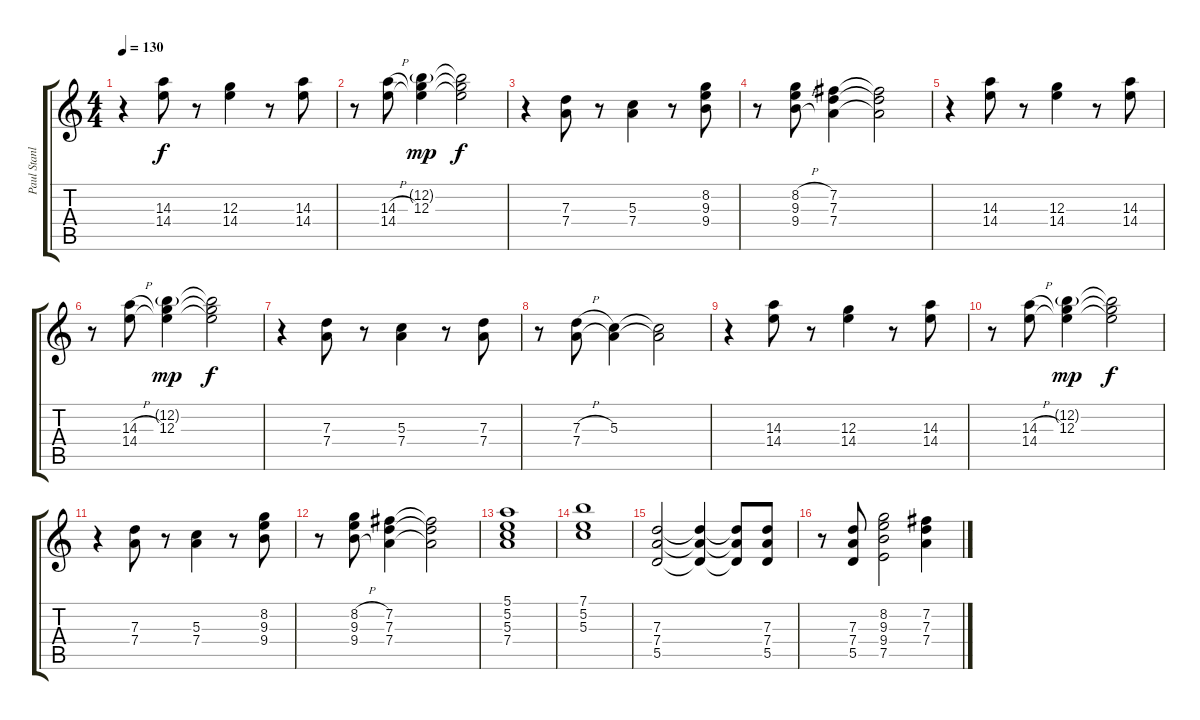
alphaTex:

\track ("Paul Stanley" "Paul Stanl") {instrument overdrivenguitar}
\staff {score tabs}
\tuning (E4 B3 G3 D3 A2 E2) {hide}
\ts (4 4)
\tempo 130
\clef g2
\ks c
r.4{dy f} (14.3 14.4).8 r.8 (12.3 14.4).4 r.8 (14.3 14.4).8 |
r.8 (14.3{h} 14.4).8 (12.2{g} 12.3 14.4{t}).4{dy mp} (12.2{t} 12.3{t} 14.4{t}).2{dy f} |
r.4 (7.3 7.4).8 r.8 (5.3 7.4).4 r.8 (8.2 9.3 9.4).8 |
r.8 (8.2{h} 9.3{h} 9.4{h}).8 (7.2 7.3 7.4).4 (7.2{t} 7.3{t} 7.4{t}).2 |
r.4 (14.3 14.4).8 r.8 (12.3 14.4).4 r.8 (14.3 14.4).8 |
r.8 (14.3{h} 14.4).8 (12.2{g} 12.3 14.4{t}).4{dy mp} (12.2{t} 12.3{t} 14.4{t}).2{dy f} |
r.4 (7.3 7.4).8 r.8 (5.3 7.4).4 r.8 (7.3 7.4).8 |
r.8 (7.3{h} 7.4).8 (5.3 7.4{t}).4 (5.3{t} 7.4{t}).2 |
r.4 (14.3 14.4).8 r.8 (12.3 14.4).4 r.8 (14.3 14.4).8 |
r.8 (14.3{h} 14.4).8 (12.2{g} 12.3 14.4{t}).4{dy mp} (12.2{t} 12.3{t} 14.4{t}).2{dy f} |
r.4 (7.3 7.4).8 r.8 (5.3 7.4).4 r.8 (8.2 9.3 9.4).8 |
r.8 (8.2{h} 9.3{h} 9.4{h}).8 (7.2 7.3 7.4).4 (7.2{t} 7.3{t} 7.4{t}).2 |
(5.1 5.2 5.3 7.4).1 |
(7.1 5.2 5.3).1 |
(7.3 7.4 5.5).2 (7.3{t} 7.4{t} 5.5{t}).4 (7.3{t} 7.4{t} 5.5{t}).8 (7.3 7.4 5.5).8 |
r.8 (7.3 7.4 5.5).8 (8.2 9.3 9.4 7.5).2 (7.2 7.3 7.4).4
